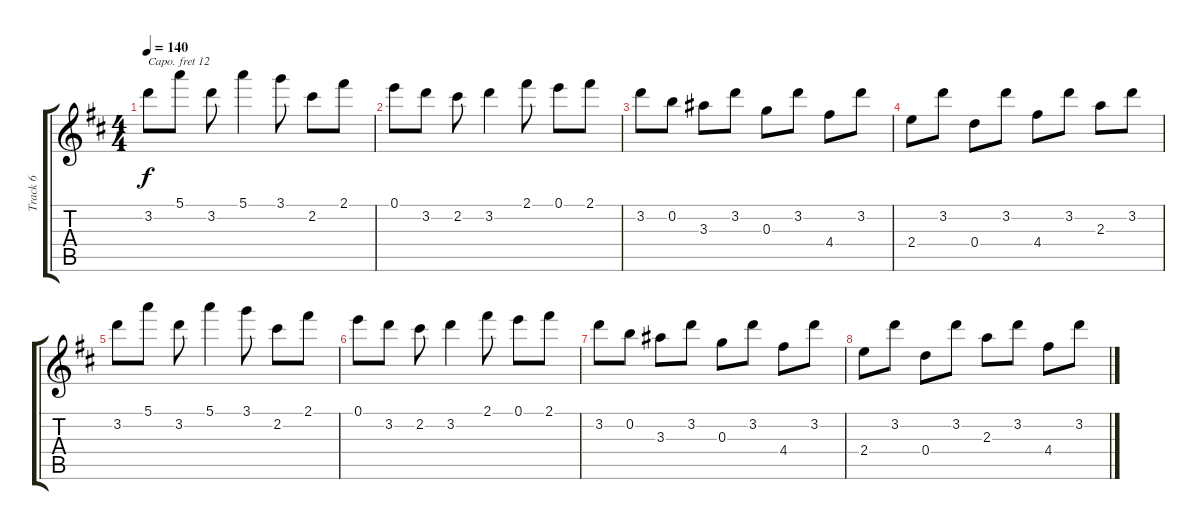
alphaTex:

\track ("Track 6" "Track 6") {instrument overdrivenguitar}
\staff {score tabs}
\capo 12
\tuning (E4 B3 G3 D3 A2 D2) {hide}
\ts (4 4)
\tempo 140
\clef g2
\ks d
3.2.8{dy f} 5.1.8 3.2.8 5.1.4 3.1.8 2.2.8 2.1.8 |
0.1.8 3.2.8 2.2.8 3.2.4 2.1.8 0.1.8 2.1.8 |
3.2.8 0.2.8 3.3.8 3.2.8 0.3.8 3.2.8 4.4.8 3.2.8 |
2.4.8 3.2.8 0.4.8 3.2.8 4.4.8 3.2.8 2.3.8 3.2.8 |
3.2.8 5.1.8 3.2.8 5.1.4 3.1.8 2.2.8 2.1.8 |
0.1.8 3.2.8 2.2.8 3.2.4 2.1.8 0.1.8 2.1.8 |
3.2.8 0.2.8 3.3.8 3.2.8 0.3.8 3.2.8 4.4.8 3.2.8 |
2.4.8 3.2.8 0.4.8 3.2.8 2.3.8 3.2.8 4.4.8 3.2.8
